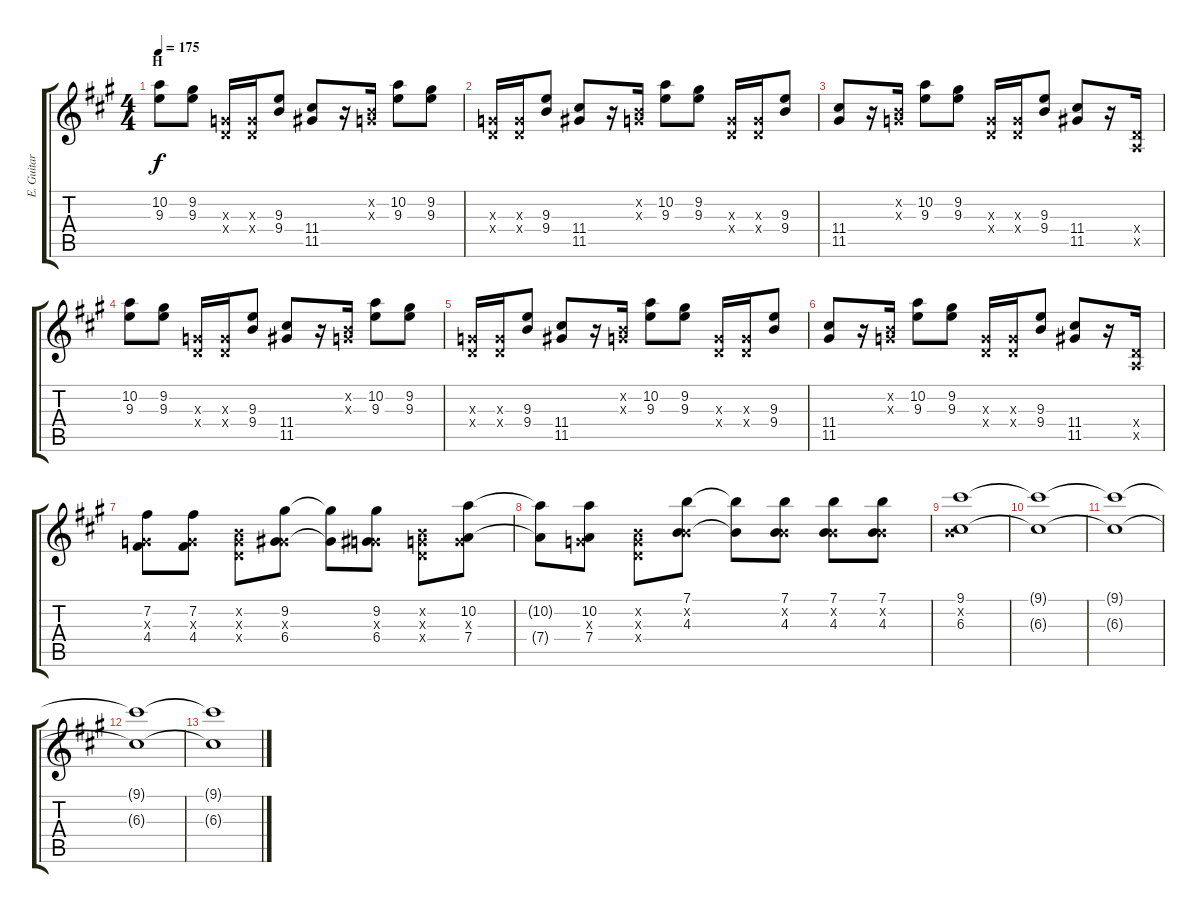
\track ("E. Guitar II" "E. Guitar ") {instrument overdrivenguitar}
\staff {score tabs}
\tuning (E4 B3 G3 D3 A2 E2) {hide}
\ts (4 4)
\section ("" "H")
\tempo 175
\clef g2
\ks a
(10.2 9.3).8{dy f} (9.2 9.3).8 (0.3{x} 0.4{x}).16 (0.3{x} 0.4{x}).16 (9.3 9.4).8 (11.4 11.5).8 r.16 (0.2{x} 0.3{x}).16 (10.2 9.3).8 (9.2 9.3).8 |
(0.3{x} 0.4{x}).16 (0.3{x} 0.4{x}).16 (9.3 9.4).8 (11.4 11.5).8 r.16 (0.2{x} 0.3{x}).16 (10.2 9.3).8 (9.2 9.3).8 (0.3{x} 0.4{x}).16 (0.3{x} 0.4{x}).16 (9.3 9.4).8 |
(11.4 11.5).8 r.16 (0.2{x} 0.3{x}).16 (10.2 9.3).8 (9.2 9.3).8 (0.3{x} 0.4{x}).16 (0.3{x} 0.4{x}).16 (9.3 9.4).8 (11.4 11.5).8 r.16 (0.4{x} 0.5{x}).16 |
(10.2 9.3).8 (9.2 9.3).8 (0.3{x} 0.4{x}).16 (0.3{x} 0.4{x}).16 (9.3 9.4).8 (11.4 11.5).8 r.16 (0.2{x} 0.3{x}).16 (10.2 9.3).8 (9.2 9.3).8 |
(0.3{x} 0.4{x}).16 (0.3{x} 0.4{x}).16 (9.3 9.4).8 (11.4 11.5).8 r.16 (0.2{x} 0.3{x}).16 (10.2 9.3).8 (9.2 9.3).8 (0.3{x} 0.4{x}).16 (0.3{x} 0.4{x}).16 (9.3 9.4).8 |
(11.4 11.5).8 r.16 (0.2{x} 0.3{x}).16 (10.2 9.3).8 (9.2 9.3).8 (0.3{x} 0.4{x}).16 (0.3{x} 0.4{x}).16 (9.3 9.4).8 (11.4 11.5).8 r.16 (0.4{x} 0.5{x}).16 |
(7.2 0.3{x} 4.4).8 (7.2 0.3{x} 4.4).8 (0.2{x} 0.3{x} 0.4{x}).8 (9.2 0.3{x} 6.4).8 (9.2{t} 6.4{t}).8 (9.2 0.3{x} 6.4).8 (0.2{x} 0.3{x} 0.4{x}).8 (10.2 0.3{x} 7.4).8 |
(10.2{t} 7.4{t}).8 (10.2 0.3{x} 7.4).8 (0.2{x} 0.3{x} 0.4{x}).8 (7.1 0.2{x} 4.3).8 (7.1{t} 4.3{t}).8 (7.1 0.2{x} 4.3).8 (7.1 0.2{x} 4.3).8 (7.1 0.2{x} 4.3).8 |
(9.1 0.2{x} 6.3).1 |
(9.1{t} 6.3{t}).1 |
(9.1{t} 6.3{t}).1 |
(9.1{t} 6.3{t}).1 |
(9.1{t} 6.3{t}).1
